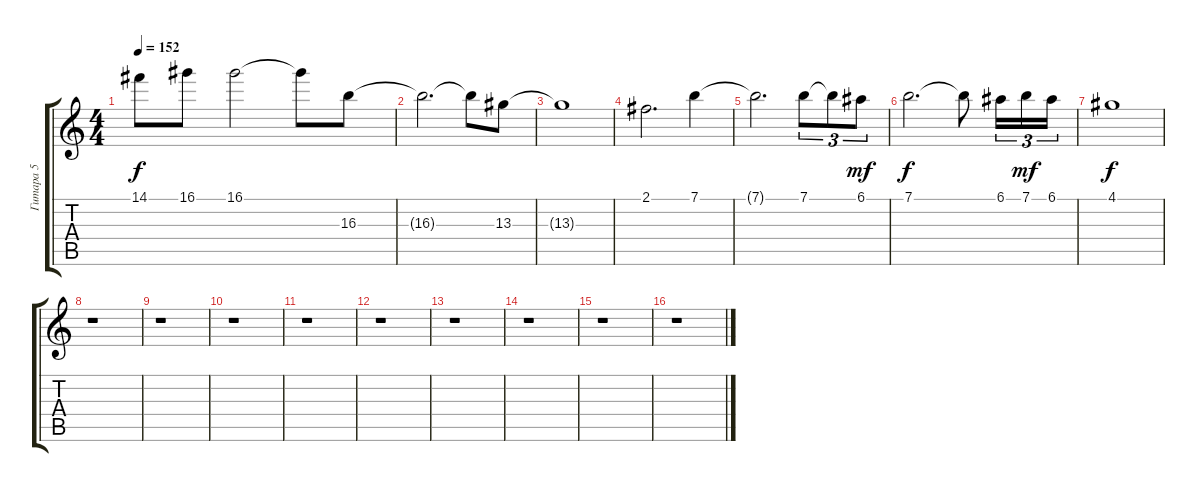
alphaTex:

\track ("Гитара 5" "Гитара 5") {instrument distortionguitar}
\staff {score tabs}
\tuning (E4 B3 G3 D3 A2 E2) {hide}
\ts (4 4)
\tempo 152
\clef g2
\ks c
14.1.8{dy f} 16.1.8 16.1.2 16.1{t}.8 16.3.8 |
16.3{t}.2{d} 16.3{t}.8 13.3.8 |
13.3{t}.1 |
2.1.2{d} 7.1.4 |
7.1{t}.2{d} 7.1.8{tu (3 2)} 7.1{t}.8{tu (3 2)} 6.1.8{tu (3 2) dy mf} |
7.1.2{d dy f} 7.1{t}.8 6.1.16{tu (3 2)} 7.1.16{tu (3 2) dy mf} 6.1.16{tu (3 2)} |
4.1.1{dy f} |
r.1 |
r.1 |
r.1 |
r.1 |
r.1 |
r.1 |
r.1 |
r.1 |
r.1
